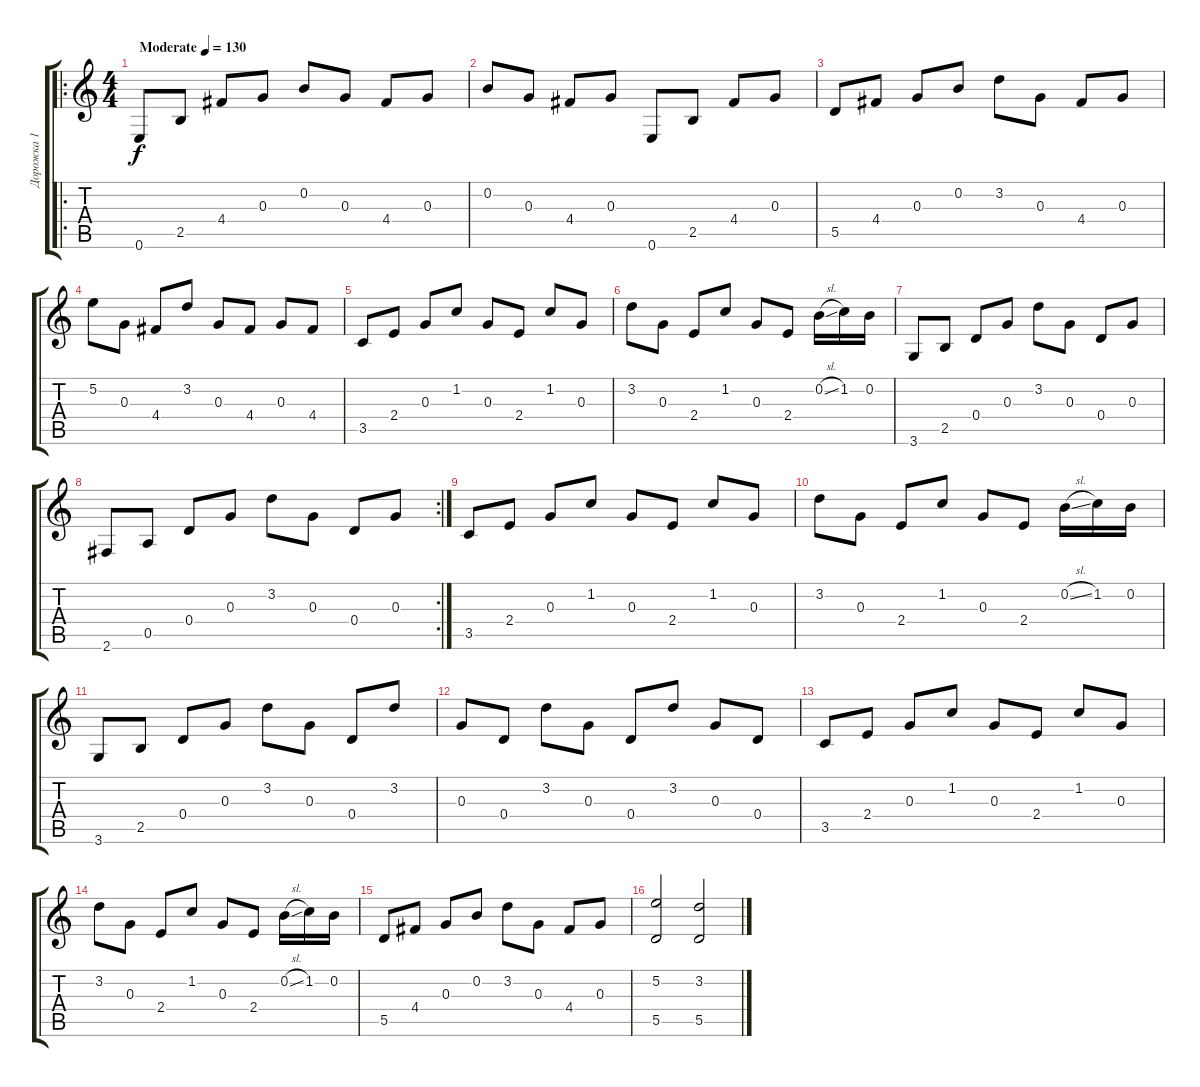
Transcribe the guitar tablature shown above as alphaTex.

\track ("Дорожка 1" "Дорожка 1") {instrument acousticguitarsteel}
\staff {score tabs}
\tuning (E4 B3 G3 D3 A2 E2) {hide}
\ro
\ts (4 4)
\tempo (130 "Moderate")
\clef g2
\ks c
0.6.8{dy f instrument acousticguitarsteel} 2.5.8 4.4.8 0.3.8 0.2.8 0.3.8 4.4.8 0.3.8 |
0.2.8 0.3.8 4.4.8 0.3.8 0.6.8 2.5.8 4.4.8 0.3.8 |
5.5.8 4.4.8 0.3.8 0.2.8 3.2.8 0.3.8 4.4.8 0.3.8 |
5.2.8 0.3.8 4.4.8 3.2.8 0.3.8 4.4.8 0.3.8 4.4.8 |
3.5.8 2.4.8 0.3.8 1.2.8 0.3.8 2.4.8 1.2.8 0.3.8 |
3.2.8 0.3.8 2.4.8 1.2.8 0.3.8 2.4.8 0.2{sl}.16 1.2.16 0.2.16 |
3.6.8 2.5.8 0.4.8 0.3.8 3.2.8 0.3.8 0.4.8 0.3.8 |
\rc 2
2.6.8 0.5.8 0.4.8 0.3.8 3.2.8 0.3.8 0.4.8 0.3.8 |
3.5.8 2.4.8 0.3.8 1.2.8 0.3.8 2.4.8 1.2.8 0.3.8 |
3.2.8 0.3.8 2.4.8 1.2.8 0.3.8 2.4.8 0.2{sl}.16 1.2.16 0.2.16 |
3.6.8 2.5.8 0.4.8 0.3.8 3.2.8 0.3.8 0.4.8 3.2.8 |
0.3.8 0.4.8 3.2.8 0.3.8 0.4.8 3.2.8 0.3.8 0.4.8 |
3.5.8 2.4.8 0.3.8 1.2.8 0.3.8 2.4.8 1.2.8 0.3.8 |
3.2.8 0.3.8 2.4.8 1.2.8 0.3.8 2.4.8 0.2{sl}.16 1.2.16 0.2.16 |
5.5.8 4.4.8 0.3.8 0.2.8 3.2.8 0.3.8 4.4.8 0.3.8 |
(5.2 5.5).2 (3.2 5.5).2
